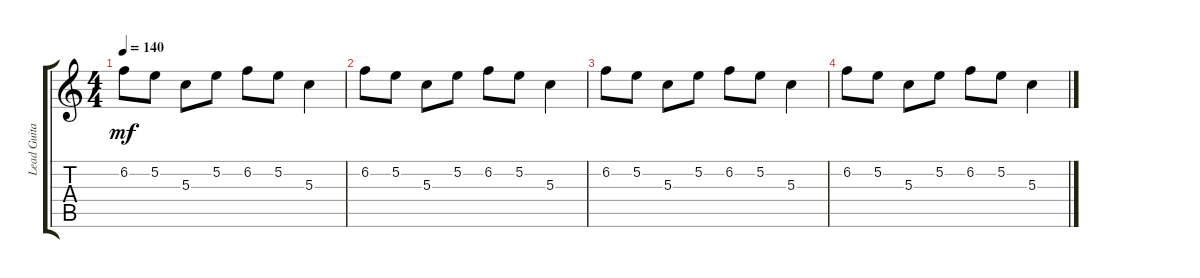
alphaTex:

\track ("Lead Guitar" "Lead Guita") {instrument acousticguitarnylon}
\staff {score tabs}
\tuning (E4 B3 G3 D3 A2 E2) {hide}
\ts (4 4)
\tempo 140
\clef g2
\ks c
6.2.8{dy mf} 5.2.8 5.3.8 5.2.8 6.2.8 5.2.8 5.3.4 |
6.2.8 5.2.8 5.3.8 5.2.8 6.2.8 5.2.8 5.3.4 |
6.2.8 5.2.8 5.3.8 5.2.8 6.2.8 5.2.8 5.3.4 |
6.2.8 5.2.8 5.3.8 5.2.8 6.2.8 5.2.8 5.3.4
